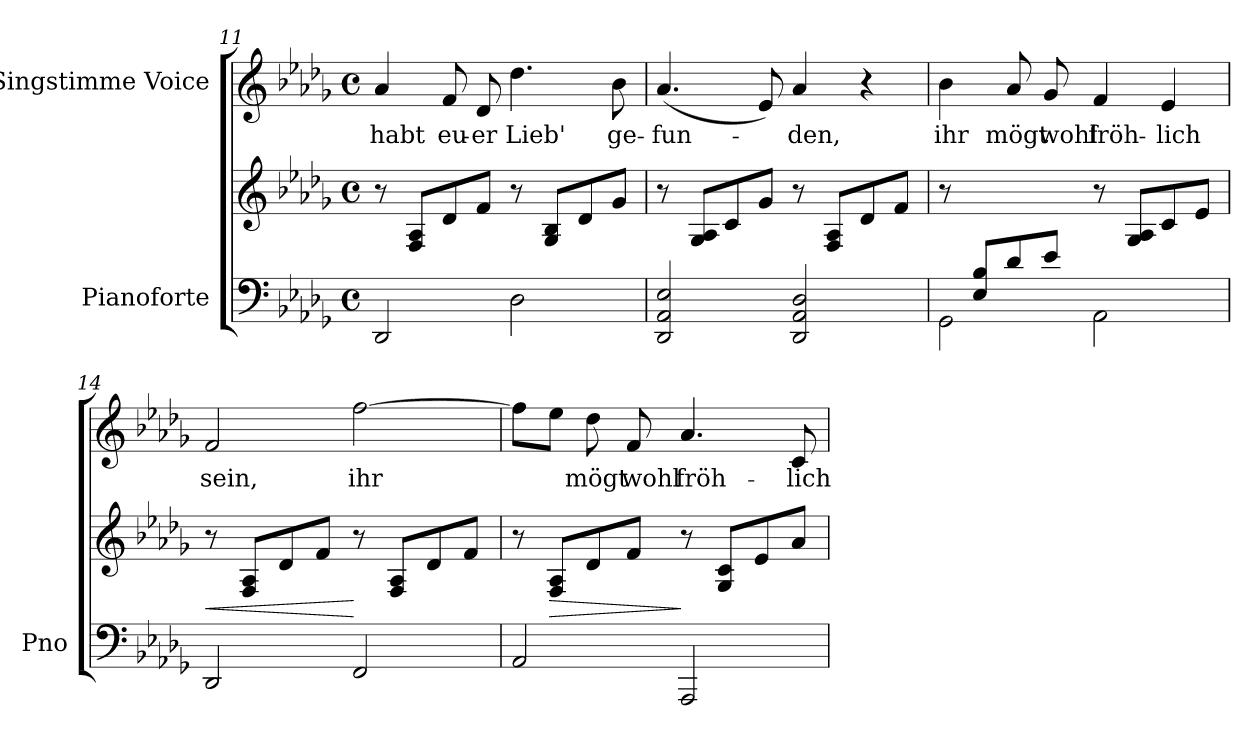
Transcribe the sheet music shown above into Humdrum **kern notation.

**kern	**kern	**dynam	**kern	**text
*part2	*part2	*part2	*part1	*part1
*staff3	*staff2	*staff2/3	*staff1	*staff1
*I"Pianoforte	*	*	*I"Singstimme Voice	*
*I'Pno	*	*	*	*
*clefF4	*clefG2	*	*clefG2	*
*k[b-e-a-d-g-]	*k[b-e-a-d-g-]	*	*k[b-e-a-d-g-]	*
*M4/4	*M4/4	*	*M4/4	*
*met(c)	*met(c)	*	*met(c)	*
=11	=11	=11	=11	=11
!	!	!	!	!LO:LY:b
2DD-/	8r	.	4a-/	habt
.	8F/ 8A-/L	.	.	.
!	!	!	!	!LO:LY:b
.	8d-/	.	8f/	eu-
!	!	!	!	!LO:LY:b
.	8f/J	.	8d-/	-er
!	!	!	!	!LO:LY:b
2D-\	8r	.	4.dd-\	Lieb'
.	8G-/ 8B-/L	.	.	.
.	8d-/	.	.	.
!	!	!	!	!LO:LY:b
.	8g-/J	.	8b-\	ge-
=12	=12	=12	=12	=12
!	!	!	!	!LO:LY:b
2DD-/ 2AA-/ 2E-/	8r	.	(4.a-/	-fun-
.	8G-/ 8A-/L	.	.	.
.	8c/	.	.	.
.	8g-/J	.	8e-/)	.
!	!	!	!	!LO:LY:b
2DD-/ 2AA-/ 2D-/	8r	.	4a-/	-den,
.	8F/ 8A-/L	.	.	.
.	8d-/	.	4r	.
.	8f/J	.	.	.
=13	=13	=13	=13	=13
*^	*	*	*	*
!	!	!	!	!	!LO:LY:b
8ryy	2GG-\	8r	.	4b-\	ihr
8E-/ 8B-/L	.	4.ryy	.	.	.
!	!	!	!	!	!LO:LY:b
8d-/	.	.	.	8a-/	mögt
!	!	!	!	!	!LO:LY:b
8e-/J	.	.	.	8g-/	wohl
!	!	!	!	!	!LO:LY:b
2ryy	2AA-\	8r	.	4f/	fröh-
.	.	8G-/ 8A-/L	.	.	.
!	!	!	!	!	!LO:LY:b
.	.	8c/	.	4e-/	-lich
.	.	8e-/J	.	.	.
*v	*v	*	*	*	*
!!LO:PB:g=z
=14	=14	=14	=14	=14
!	!	!LO:HP:b	!	!LO:LY:b
2DD-/	8r	<	2f/	sein,
.	8F/ 8A-/L	.	.	.
.	8d-/	.	.	.
.	8f/J	.	.	.
!	!	!	!	!LO:LY:b
2FF/	8r	[	[2ff\	ihr
.	8F/ 8A-/L	.	.	.
.	8d-/	.	.	.
.	8f/J	.	.	.
!!LO:LB:g=z
=15	=15	=15	=15	=15
2AA-/	8r	.	8ff\L]	.
!	!	!LO:HP:b	!	!
.	8F/ 8A-/L	>	8ee-\J	.
!	!	!	!	!LO:LY:b
.	8d-/	.	8dd-\	mögt
!	!	!	!	!LO:LY:b
.	8f/J	.	8f/	wohl
!	!	!	!	!LO:LY:b
2AAA-/	8r	]	4.a-/	fröh-
.	8G-/ 8c/L	.	.	.
.	8e-/	.	.	.
!	!	!	!	!LO:LY:b
.	8a-/J	.	8c/	-lich
=	=	=	=	=
*-	*-	*-	*-	*-
